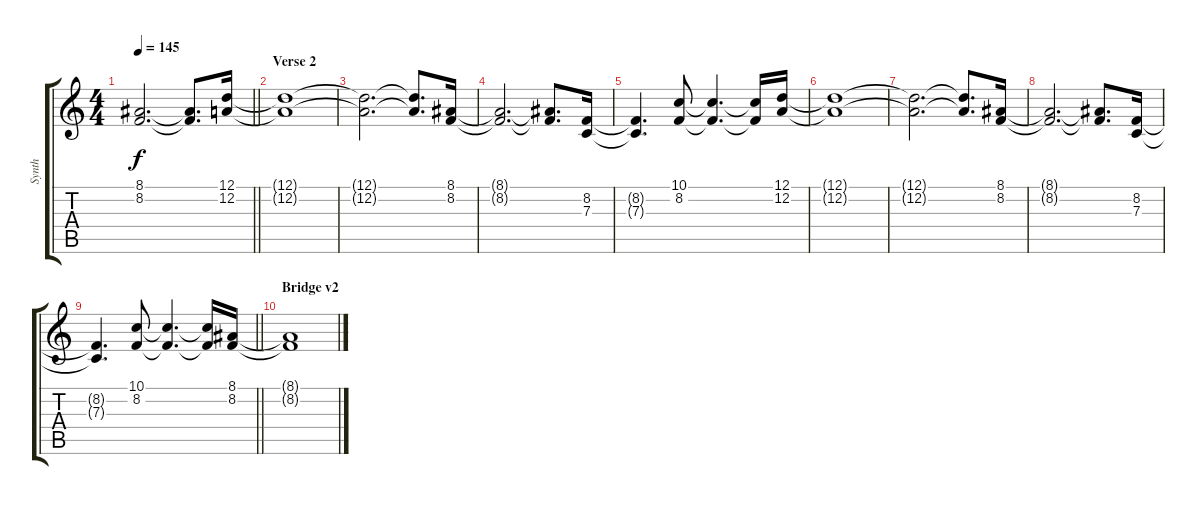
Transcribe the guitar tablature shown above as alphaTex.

\track ("Synth" "Synth") {instrument pad4choir}
\staff {score tabs}
\tuning (D4 A3 F3 C3 G2 D2) {hide}
\ts (4 4)
\tempo 145
\clef g2
\barLineRight lightlight
\ks c
(8.1{t} 8.2{t}).2{d dy f} (8.1{t} 8.2{t}).8{d} (12.1 12.2).16 |
\section ("" "Verse 2")
(12.1{t} 12.2{t}).1 |
(12.1{t} 12.2{t}).2{d} (12.1{t} 12.2{t}).8{d} (8.1 8.2).16 |
(8.1{t} 8.2{t}).2{d} (8.1{t} 8.2{t}).8{d} (8.2 7.3).16 |
(8.2{t} 7.3{t}).4{d} (10.1 8.2).8 (10.1{t} 8.2{t}).4{d} (10.1{t} 8.2{t}).16 (12.1 12.2).16 |
(12.1{t} 12.2{t}).1 |
(12.1{t} 12.2{t}).2{d} (12.1{t} 12.2{t}).8{d} (8.1 8.2).16 |
(8.1{t} 8.2{t}).2{d} (8.1{t} 8.2{t}).8{d} (8.2 7.3).16 |
\barLineRight lightlight
(8.2{t} 7.3{t}).4{d} (10.1 8.2).8 (10.1{t} 8.2{t}).4{d} (10.1{t} 8.2{t}).16 (8.1 8.2).16 |
\section ("" "Bridge v2")
(8.1{t} 8.2{t}).1
